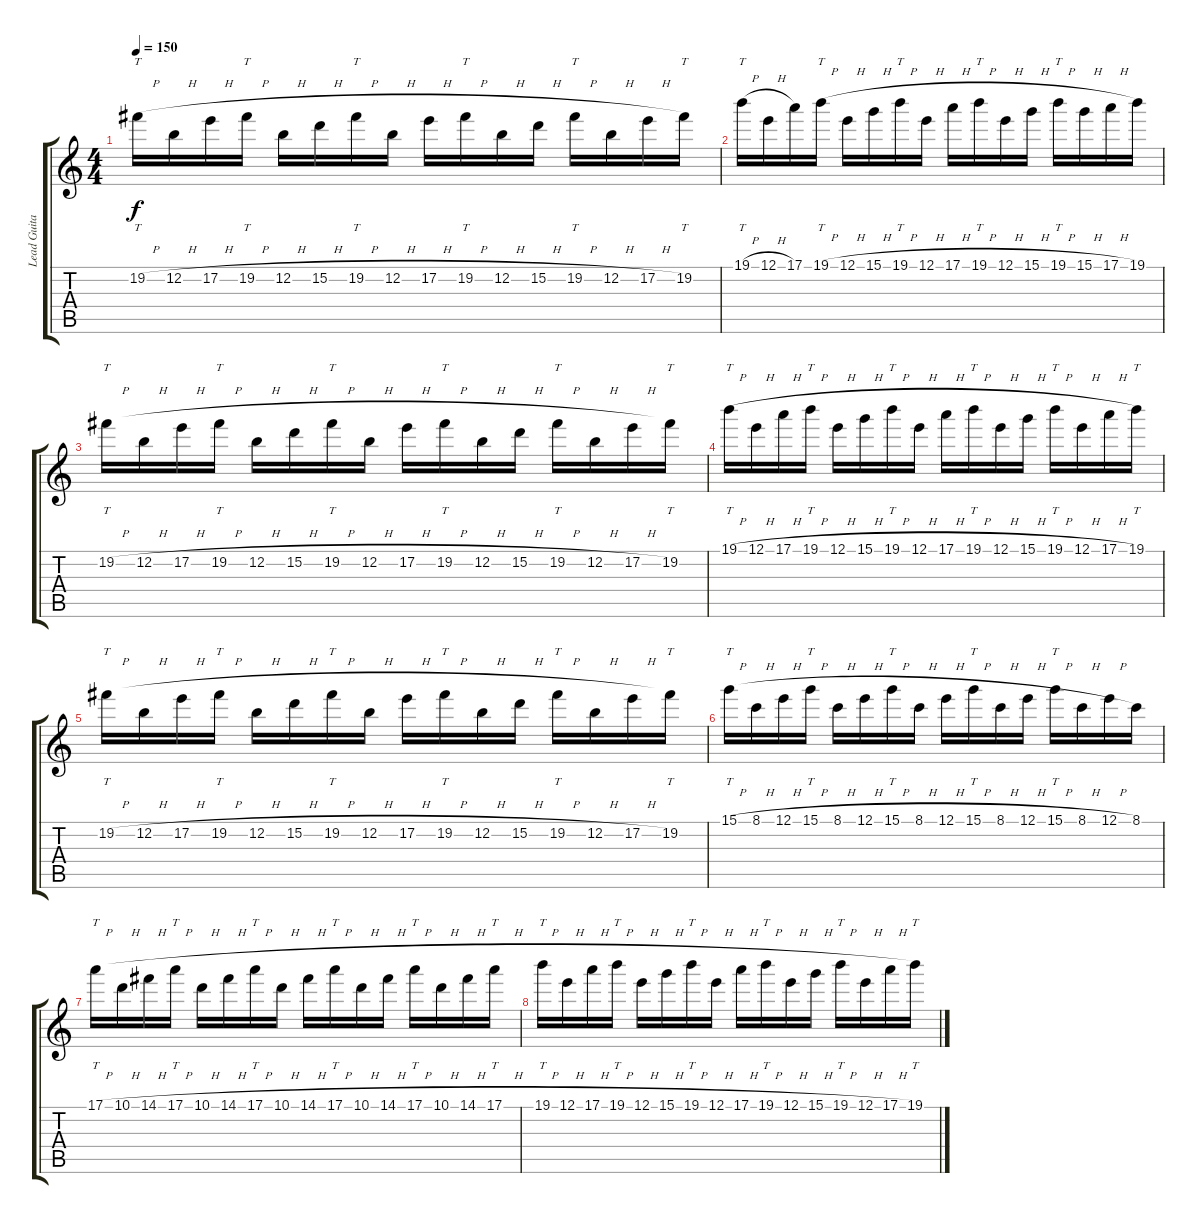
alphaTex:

\track ("Lead Guitar" "Lead Guita") {instrument distortionguitar}
\staff {score tabs}
\tuning (E4 B3 G3 D3 A2 E2) {hide}
\ts (4 4)
\tempo 150
\clef g2
\ks c
19.2{h}.16{tt dy f} 12.2{h}.16 17.2{h}.16 19.2{h}.16{tt} 12.2{h}.16 15.2{h}.16 19.2{h}.16{tt} 12.2{h}.16 17.2{h}.16 19.2{h}.16{tt} 12.2{h}.16 15.2{h}.16 19.2{h}.16{tt} 12.2{h}.16 17.2{h}.16 19.2.16{tt} |
19.1{h}.16{tt} 12.1{h}.16 17.1.16 19.1{h}.16{tt} 12.1{h}.16 15.1{h}.16 19.1{h}.16{tt} 12.1{h}.16 17.1{h}.16 19.1{h}.16{tt} 12.1{h}.16 15.1{h}.16 19.1{h}.16{tt} 15.1{h}.16 17.1{h}.16 19.1.16 |
19.2{h}.16{tt} 12.2{h}.16 17.2{h}.16 19.2{h}.16{tt} 12.2{h}.16 15.2{h}.16 19.2{h}.16{tt} 12.2{h}.16 17.2{h}.16 19.2{h}.16{tt} 12.2{h}.16 15.2{h}.16 19.2{h}.16{tt} 12.2{h}.16 17.2{h}.16 19.2.16{tt} |
19.1{h}.16{tt} 12.1{h}.16 17.1{h}.16 19.1{h}.16{tt} 12.1{h}.16 15.1{h}.16 19.1{h}.16{tt} 12.1{h}.16 17.1{h}.16 19.1{h}.16{tt} 12.1{h}.16 15.1{h}.16 19.1{h}.16{tt} 12.1{h}.16 17.1{h}.16 19.1.16{tt} |
19.2{h}.16{tt} 12.2{h}.16 17.2{h}.16 19.2{h}.16{tt} 12.2{h}.16 15.2{h}.16 19.2{h}.16{tt} 12.2{h}.16 17.2{h}.16 19.2{h}.16{tt} 12.2{h}.16 15.2{h}.16 19.2{h}.16{tt} 12.2{h}.16 17.2{h}.16 19.2.16{tt} |
15.1{h}.16{tt} 8.1{h}.16 12.1{h}.16 15.1{h}.16{tt} 8.1{h}.16 12.1{h}.16 15.1{h}.16{tt} 8.1{h}.16 12.1{h}.16 15.1{h}.16{tt} 8.1{h}.16 12.1{h}.16 15.1{h}.16{tt} 8.1{h}.16 12.1{h}.16 8.1.16 |
17.1{h}.16{tt} 10.1{h}.16 14.1{h}.16 17.1{h}.16{tt} 10.1{h}.16 14.1{h}.16 17.1{h}.16{tt} 10.1{h}.16 14.1{h}.16 17.1{h}.16{tt} 10.1{h}.16 14.1{h}.16 17.1{h}.16{tt} 10.1{h}.16 14.1{h}.16 17.1{h}.16{tt} |
19.1{h}.16{tt} 12.1{h}.16 17.1{h}.16 19.1{h}.16{tt} 12.1{h}.16 15.1{h}.16 19.1{h}.16{tt} 12.1{h}.16 17.1{h}.16 19.1{h}.16{tt} 12.1{h}.16 15.1{h}.16 19.1{h}.16{tt} 12.1{h}.16 17.1{h}.16 19.1.16{tt}
